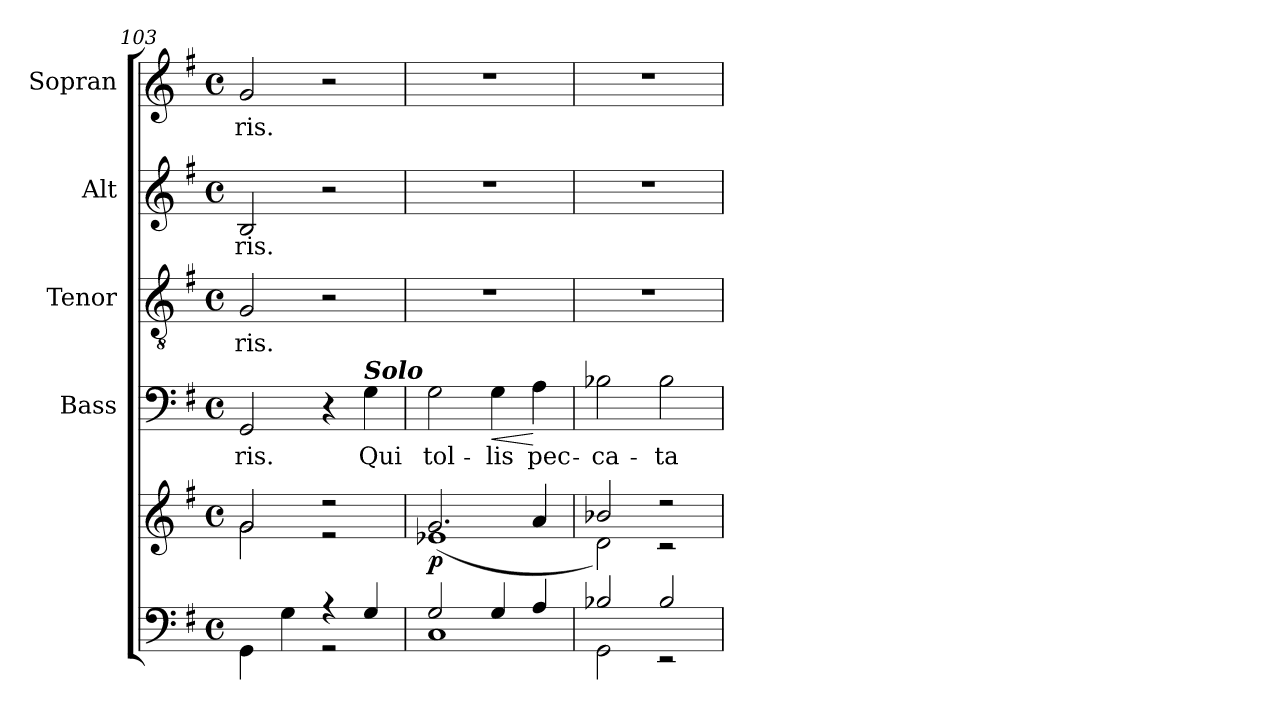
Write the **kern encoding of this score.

**kern	**kern	**dynam	**kern	**text	**dynam	**kern	**text	**kern	**text	**kern	**text
*part5	*part5	*part5	*part4	*part4	*part4	*part3	*part3	*part2	*part2	*part1	*part1
*staff6	*staff5	*staff5/6	*staff4	*staff4	*staff4	*staff3	*staff3	*staff2	*staff2	*staff1	*staff1
*	*	*	*I"Bass	*	*	*I"Tenor	*	*I"Alt	*	*I"Sopran	*
*	*	*	*I'B.	*	*	*I'T.	*	*I'A.	*	*I'S.	*
*clefF4	*clefG2	*	*clefF4	*	*	*clefGv2	*	*clefG2	*	*clefG2	*
*k[f#]	*k[f#]	*	*k[f#]	*	*	*k[f#]	*	*k[f#]	*	*k[f#]	*
*G:	*G:	*	*G:	*	*	*G:	*	*G:	*	*G:	*
*M4/4	*M4/4	*	*M4/4	*	*	*M4/4	*	*M4/4	*	*M4/4	*
*met(c)	*met(c)	*	*met(c)	*	*	*met(c)	*	*met(c)	*	*met(c)	*
=103	=103	=103	=103	=103	=103	=103	=103	=103	=103	=103	=103
*^	*^	*	*	*	*	*	*	*	*	*	*
!	!	!	!	!	!	!LO:LY:b	!	!	!LO:LY:b	!	!LO:LY:b	!	!LO:LY:b
2ryy	4GG\	2g/	2g\	.	2GG/	-ris.	.	2G/	-ris.	2B/	-ris.	2g/	-ris.
.	4G\	.	.	.	.	.	.	.	.	.	.	.	.
4rA	2rGG	2r	2r	.	4r	.	.	2r	.	2r	.	2r	.
!	!	!	!	!	!LO:TX:a:Bi:t=Solo	!	!	!	!	!	!	!	!
!	!	!	!	!	!	!LO:LY:b	!	!	!	!	!	!	!
4G!/	.	.	.	.	4G\	Qui	.	.	.	.	.	.	.
=104	=104	=104	=104	=104	=104	=104	=104	=104	=104	=104	=104	=104	=104
!	!	!	!	!LO:DY:b	!	!LO:LY:b	!	!	!	!	!	!	!
2G!/	1C!	2.g!/	(<1e-X!	p	2G\	tol-	.	1r	.	1r	.	1r	.
!	!	!	!	!	!	!LO:LY:b	!LO:HP:b	!	!	!	!	!	!
4G!/	.	.	.	.	4G\	-lis	<	.	.	.	.	.	.
!	!	!	!	!	!	!LO:LY:b	!	!	!	!	!	!	!
4A!/	.	4a!/	.	.	4A\	pec-	[	.	.	.	.	.	.
!!LO:LB:g=z
=105	=105	=105	=105	=105	=105	=105	=105	=105	=105	=105	=105	=105	=105
!	!	!	!	!	!	!LO:LY:b	!	!	!	!	!	!	!
2B-X!/	2GG\	2b-X!/	2d!\)	.	2B-X\	-ca-	.	1r	.	1r	.	1r	.
!	!	!	!	!	!	!LO:LY:b	!	!	!	!	!	!	!
2B-!/	2r	2r	2r	.	2B-\	-ta	.	.	.	.	.	.	.
*v	*v	*	*	*	*	*	*	*	*	*	*	*	*
*	*v	*v	*	*	*	*	*	*	*	*	*	*
=	=	=	=	=	=	=	=	=	=	=	=
*-	*-	*-	*-	*-	*-	*-	*-	*-	*-	*-	*-
